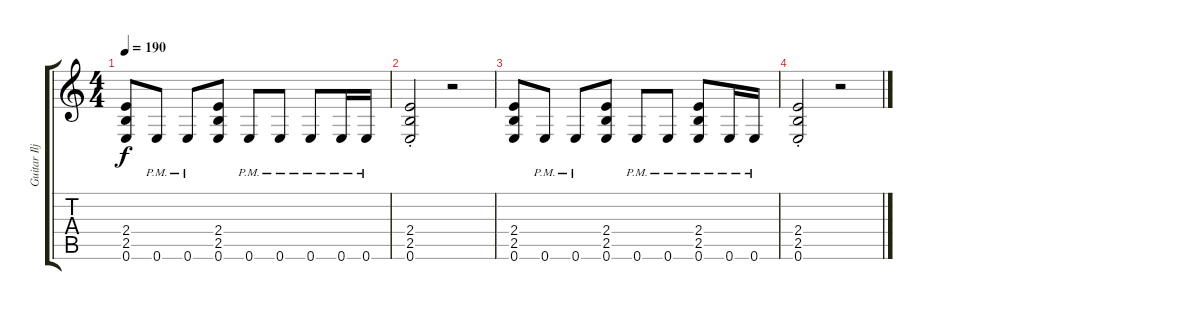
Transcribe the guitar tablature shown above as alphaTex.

\track ("Guitar Ilja" "Guitar Ilj") {instrument distortionguitar}
\staff {score tabs}
\tuning (E4 B3 G3 D3 A2 E2) {hide}
\ts (4 4)
\tempo 190
\clef g2
\ks c
(2.4 2.5 0.6).8{dy f} 0.6{pm}.8 0.6{pm}.8 (2.4 2.5 0.6).8 0.6{pm}.8 0.6{pm}.8 0.6{pm}.8 0.6{pm}.16 0.6{pm}.16 |
(2.4{st} 2.5{st} 0.6{st}).2 r.2 |
(2.4 2.5 0.6).8 0.6{pm}.8 0.6{pm}.8 (2.4 2.5 0.6).8 0.6{pm}.8 0.6{pm}.8 (2.4{pm} 2.5{pm} 0.6{pm}).8 0.6{pm}.16 0.6{pm}.16 |
(2.4{st} 2.5{st} 0.6{st}).2 r.2
